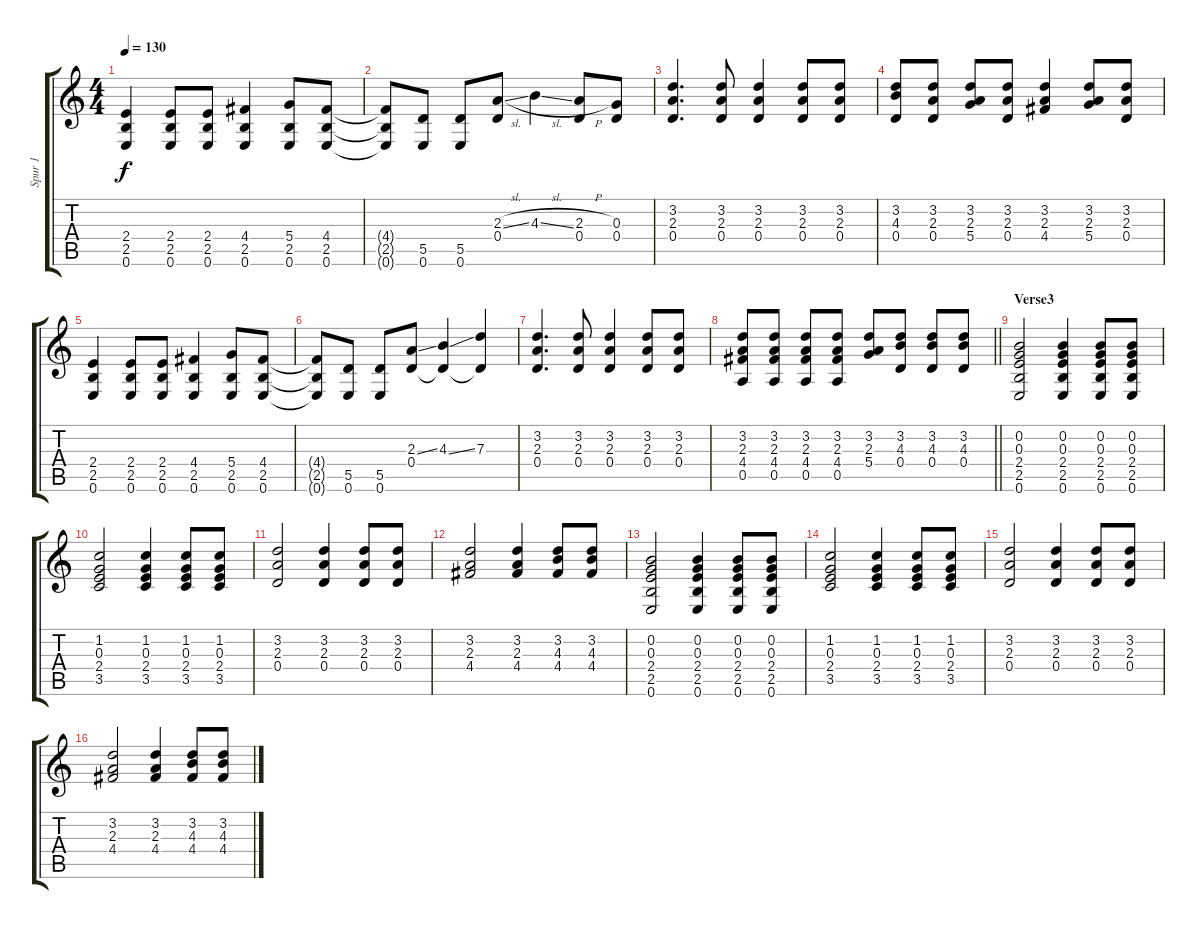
\track ("Spur 1" "Spur 1") {instrument overdrivenguitar}
\staff {score tabs}
\tuning (E4 B3 G3 D3 A2 E2) {hide}
\ts (4 4)
\tempo 130
\clef g2
\ks c
(2.4 2.5 0.6).4{dy f} (2.4 2.5 0.6).8 (2.4 2.5 0.6).8 (4.4 2.5 0.6).4 (5.4 2.5 0.6).8 (4.4 2.5 0.6).8 |
(4.4{t} 2.5{t} 0.6{t}).8 (5.5 0.6).8 (5.5 0.6).8 (2.3{sl} 0.4).8 4.3{sl}.4 (2.3{h} 0.4).8 (0.3 0.4).8 |
(3.2 2.3 0.4).4{d} (3.2 2.3 0.4).8 (3.2 2.3 0.4).4 (3.2 2.3 0.4).8 (3.2 2.3 0.4).8 |
(3.2 4.3 0.4).8 (3.2 2.3 0.4).8 (3.2 2.3 5.4).8 (3.2 2.3 0.4).8 (3.2 2.3 4.4).4 (3.2 2.3 5.4).8 (3.2 2.3 0.4).8 |
(2.4 2.5 0.6).4 (2.4 2.5 0.6).8 (2.4 2.5 0.6).8 (4.4 2.5 0.6).4 (5.4 2.5 0.6).8 (4.4 2.5 0.6).8 |
(4.4{t} 2.5{t} 0.6{t}).8 (5.5 0.6).8 (5.5 0.6).8 (2.3{ss} 0.4).8 (4.3{ss} 0.4{t}).4 (7.3 0.4{t}).4 |
(3.2 2.3 0.4).4{d} (3.2 2.3 0.4).8 (3.2 2.3 0.4).4 (3.2 2.3 0.4).8 (3.2 2.3 0.4).8 |
\barLineRight lightlight
(3.2 2.3 4.4 0.5).8 (3.2 2.3 4.4 0.5).8 (3.2 2.3 4.4 0.5).8 (3.2 2.3 4.4 0.5).8 (3.2 2.3 5.4).8 (3.2 4.3 0.4).8 (3.2 4.3 0.4).8 (3.2 4.3 0.4).8 |
\section ("" "Verse3")
(0.2 0.3 2.4 2.5 0.6).2 (0.2 0.3 2.4 2.5 0.6).4 (0.2 0.3 2.4 2.5 0.6).8 (0.2 0.3 2.4 2.5 0.6).8 |
(1.2 0.3 2.4 3.5).2 (1.2 0.3 2.4 3.5).4 (1.2 0.3 2.4 3.5).8 (1.2 0.3 2.4 3.5).8 |
(3.2 2.3 0.4).2 (3.2 2.3 0.4).4 (3.2 2.3 0.4).8 (3.2 2.3 0.4).8 |
(3.2 2.3 4.4).2 (3.2 2.3 4.4).4 (3.2 4.3 4.4).8 (3.2 4.3 4.4).8 |
(0.2 0.3 2.4 2.5 0.6).2 (0.2 0.3 2.4 2.5 0.6).4 (0.2 0.3 2.4 2.5 0.6).8 (0.2 0.3 2.4 2.5 0.6).8 |
(1.2 0.3 2.4 3.5).2 (1.2 0.3 2.4 3.5).4 (1.2 0.3 2.4 3.5).8 (1.2 0.3 2.4 3.5).8 |
(3.2 2.3 0.4).2 (3.2 2.3 0.4).4 (3.2 2.3 0.4).8 (3.2 2.3 0.4).8 |
(3.2 2.3 4.4).2 (3.2 2.3 4.4).4 (3.2 4.3 4.4).8 (3.2 4.3 4.4).8
